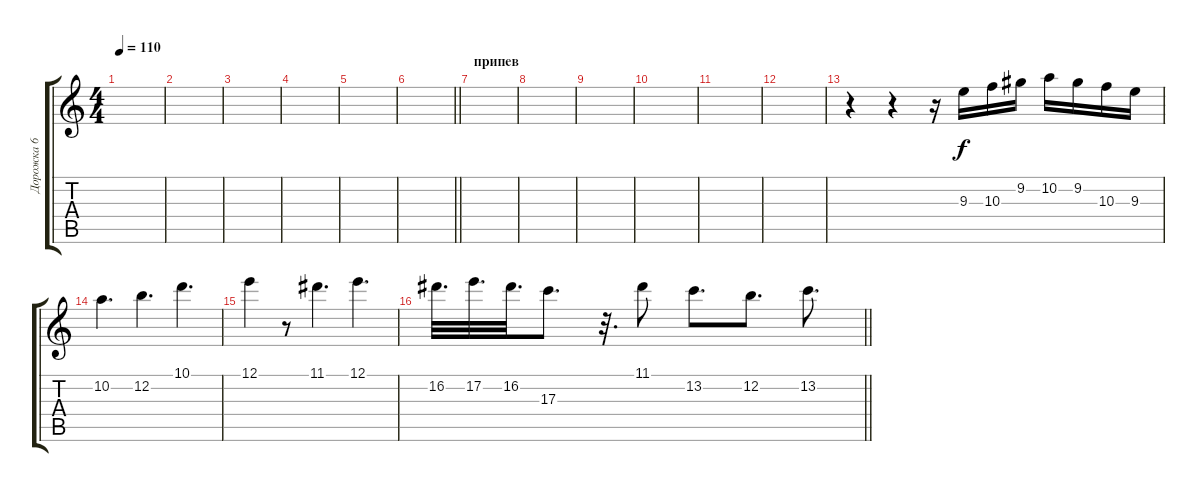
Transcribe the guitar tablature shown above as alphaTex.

\track ("Дорожка 6" "Дорожка 6") {instrument distortionguitar}
\staff {score tabs}
\tuning (E4 B3 G3 D3 A2 E2) {hide}
\ts (4 4)
\tempo 110
\clef g2
\ks c
|
|
|
|
|
\barLineRight lightlight
|
\section ("" "припев")
|
|
|
|
|
|
r.4 r.4 r.16 9.3.16 10.3.16 9.2.16 10.2.16 9.2.16 10.3.16 9.3.16 |
10.2.4{d} 12.2.4{d} 10.1.4{d} |
12.1.4 r.8 11.1.4{d} 12.1.4{d} |
\barLineRight lightlight
16.2.32{d} 17.2.32{d} 16.2.32{d} 17.3.8{d} r.32{d} 11.1.8 13.2.8{d} 12.2.8{d} 13.2.8{d}
